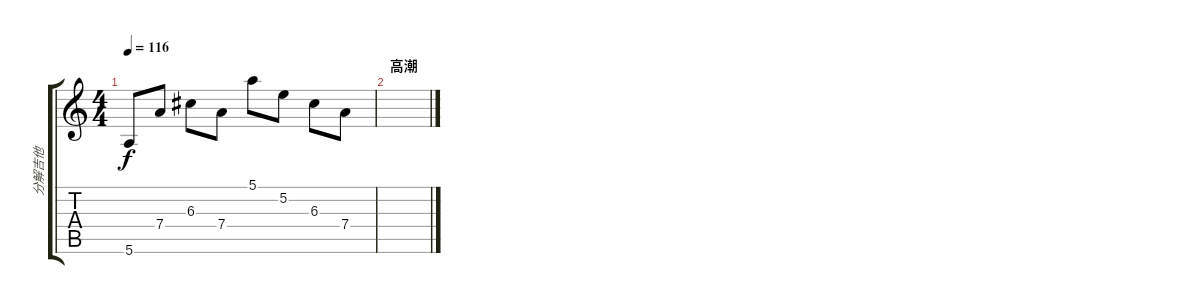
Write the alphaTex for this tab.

\track ("分解吉他" "分解吉他") {instrument electricguitarclean}
\staff {score tabs}
\tuning (E4 B3 G3 D3 A2 E2) {hide}
\ts (4 4)
\tempo 116
\clef g2
\ks c
5.6.8{dy f} 7.4.8 6.3.8 7.4.8 5.1.8 5.2.8 6.3.8 7.4.8 |
\section ("" "高潮")
